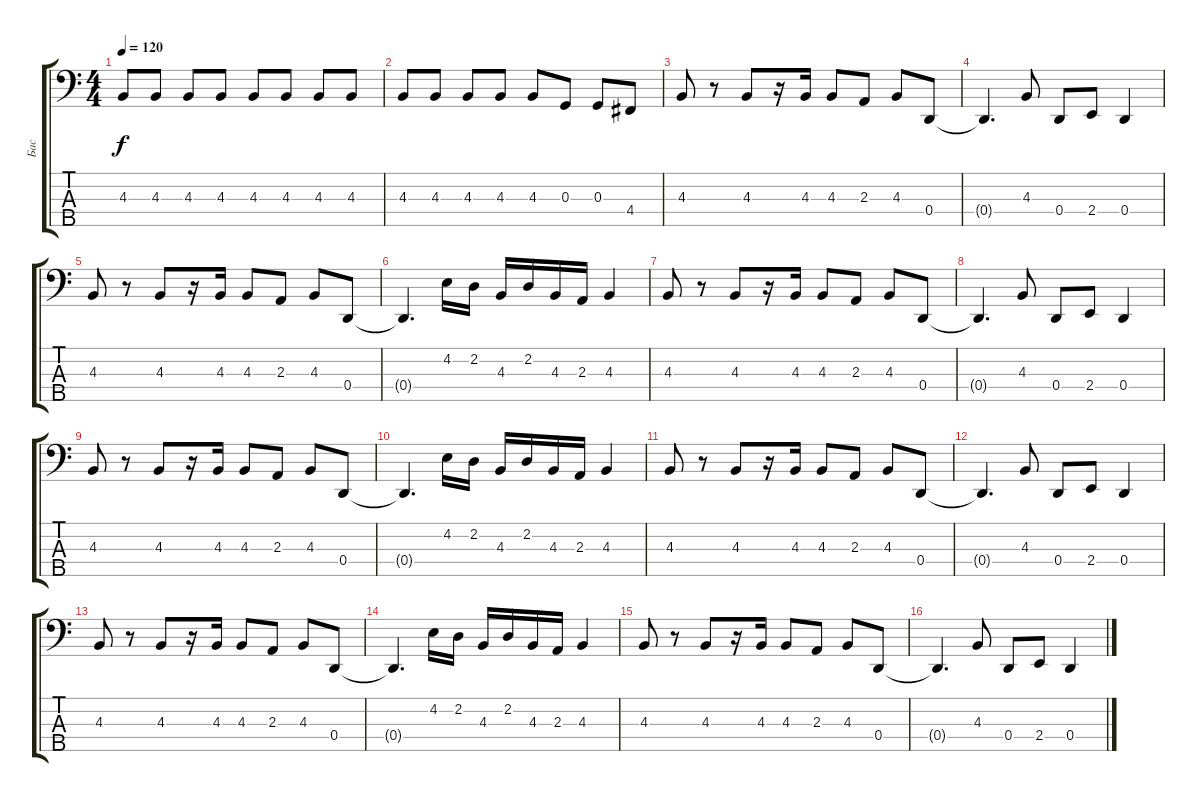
\track ("Бас" "Бас") {instrument electricbassfinger}
\staff {score tabs}
\tuning (F2 C2 G1 D1 A0) {hide}
\ts (4 4)
\tempo 120
\clef f4
\ks c
4.3.8{dy f} 4.3.8 4.3.8 4.3.8 4.3.8 4.3.8 4.3.8 4.3.8 |
4.3.8 4.3.8 4.3.8 4.3.8 4.3.8 0.3.8 0.3.8 4.4.8 |
4.3.8 r.8 4.3.8 r.16 4.3.16 4.3.8 2.3.8 4.3.8 0.4.8 |
0.4{t}.4{d} 4.3.8 0.4.8 2.4.8 0.4.4 |
4.3.8 r.8 4.3.8 r.16 4.3.16 4.3.8 2.3.8 4.3.8 0.4.8 |
0.4{t}.4{d} 4.2.16 2.2.16 4.3.16 2.2.16 4.3.16 2.3.16 4.3.4 |
4.3.8 r.8 4.3.8 r.16 4.3.16 4.3.8 2.3.8 4.3.8 0.4.8 |
0.4{t}.4{d} 4.3.8 0.4.8 2.4.8 0.4.4 |
4.3.8 r.8 4.3.8 r.16 4.3.16 4.3.8 2.3.8 4.3.8 0.4.8 |
0.4{t}.4{d} 4.2.16 2.2.16 4.3.16 2.2.16 4.3.16 2.3.16 4.3.4 |
4.3.8 r.8 4.3.8 r.16 4.3.16 4.3.8 2.3.8 4.3.8 0.4.8 |
0.4{t}.4{d} 4.3.8 0.4.8 2.4.8 0.4.4 |
4.3.8 r.8 4.3.8 r.16 4.3.16 4.3.8 2.3.8 4.3.8 0.4.8 |
0.4{t}.4{d} 4.2.16 2.2.16 4.3.16 2.2.16 4.3.16 2.3.16 4.3.4 |
4.3.8 r.8 4.3.8 r.16 4.3.16 4.3.8 2.3.8 4.3.8 0.4.8 |
0.4{t}.4{d} 4.3.8 0.4.8 2.4.8 0.4.4
